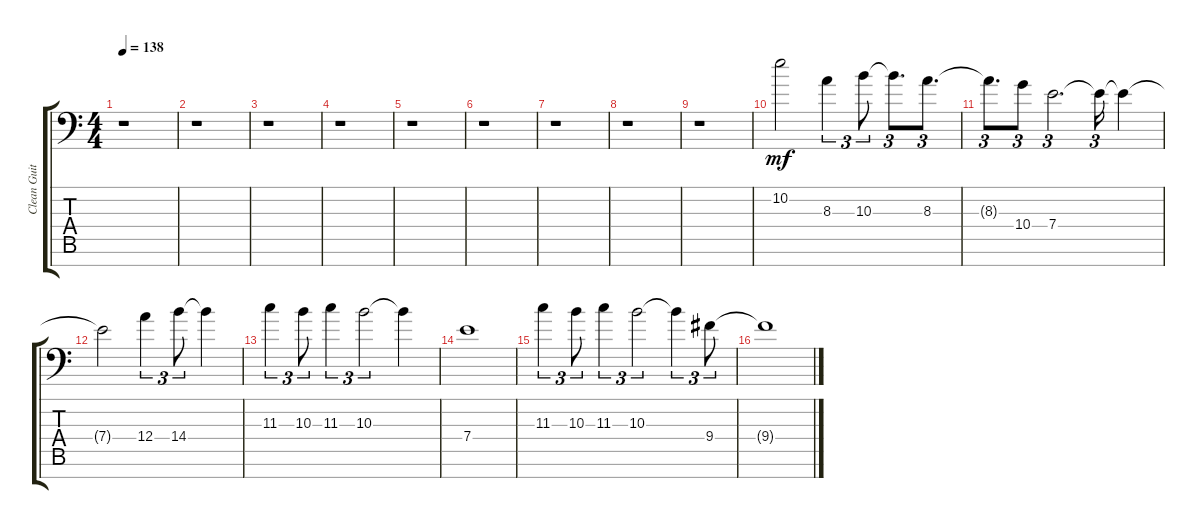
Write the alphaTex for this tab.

\track ("Clean Guitar" "Clean Guit") {instrument electricguitarclean}
\staff {score tabs}
\tuning (B3 Gb3 Db3 A2 E2 B1 E1) {hide}
\ts (4 4)
\tempo 138
\clef f4
\ks c
r.1{dy mf} |
r.1 |
r.1 |
r.1 |
r.1 |
r.1 |
r.1 |
r.1 |
r.1 |
10.2.2 8.3.4{tu (3 2)} 10.3.8{tu (3 2)} 10.3{t}.8{d tu (3 2)} 8.3.8{d tu (3 2)} |
8.3{t}.8{d tu (3 2)} 10.4.8{tu (3 2)} 7.4.2{d tu (3 2)} 7.4{t}.16{tu (3 2)} 7.4{t}.4 |
7.4{t}.2 12.4.4{tu (3 2)} 14.4.8{tu (3 2)} 14.4{t}.4 |
11.3.4{tu (3 2)} 10.3.8{tu (3 2)} 11.3.4{tu (3 2)} 10.3.2{tu (3 2)} 10.3{t}.4 |
7.4.1 |
11.3.4{tu (3 2)} 10.3.8{tu (3 2)} 11.3.4{tu (3 2)} 10.3.2{tu (3 2)} 10.3{t}.4{tu (3 2)} 9.4.8{tu (3 2)} |
9.4{t}.1
